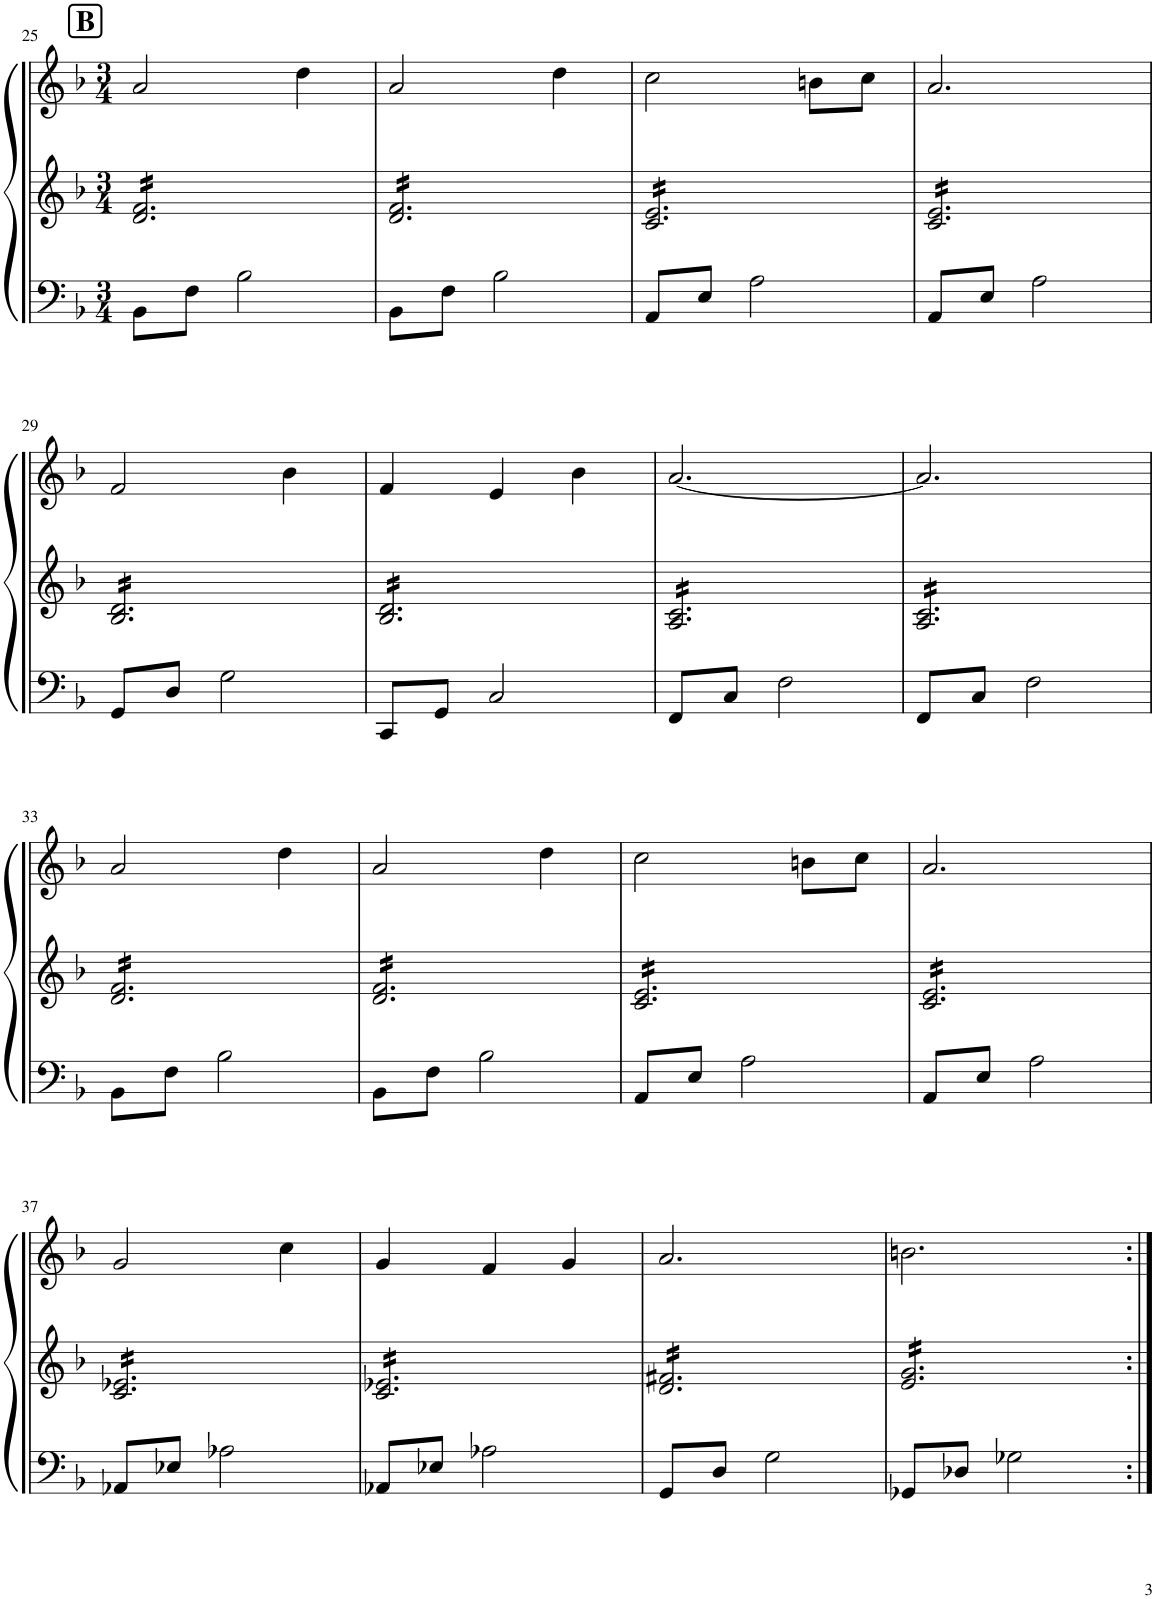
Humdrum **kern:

**kern	**kern	**kern
*part1	*part1	*part1
*staff3	*staff2	*staff1
*I"Strings	*	*
*I'Str.	*	*
!!LO:PB:g=z
*clefF4	*clefG2	*clefG2
*k[b-]	*k[b-]	*k[b-]
*M3/4	*M3/4	*M3/4
=25	=25	=25
*	*tremolo	*
8BB-\L	16d/ 16f/LL	2a/
.	16d/ 16f/	.
8F\J	16d/ 16f/	.
.	16d/ 16f/	.
2B-\	16d/ 16f/	.
.	16d/ 16f/	.
.	16d/ 16f/	.
.	16d/ 16f/	.
.	16d/ 16f/	4dd\
.	16d/ 16f/	.
.	16d/ 16f/	.
.	16d/ 16f/JJ	.
=26	=26	=26
8BB-\L	16d/ 16f/LL	2a/
.	16d/ 16f/	.
8F\J	16d/ 16f/	.
.	16d/ 16f/	.
2B-\	16d/ 16f/	.
.	16d/ 16f/	.
.	16d/ 16f/	.
.	16d/ 16f/	.
.	16d/ 16f/	4dd\
.	16d/ 16f/	.
.	16d/ 16f/	.
.	16d/ 16f/JJ	.
=27	=27	=27
8AA/L	16c/ 16e/LL	2cc\
.	16c/ 16e/	.
8E/J	16c/ 16e/	.
.	16c/ 16e/	.
2A\	16c/ 16e/	.
.	16c/ 16e/	.
.	16c/ 16e/	.
.	16c/ 16e/	.
.	16c/ 16e/	8bn\L
.	16c/ 16e/	.
.	16c/ 16e/	8cc\J
.	16c/ 16e/JJ	.
=28	=28	=28
8AA/L	16c/ 16e/LL	2.a/
.	16c/ 16e/	.
8E/J	16c/ 16e/	.
.	16c/ 16e/	.
2A\	16c/ 16e/	.
.	16c/ 16e/	.
.	16c/ 16e/	.
.	16c/ 16e/	.
.	16c/ 16e/	.
.	16c/ 16e/	.
.	16c/ 16e/	.
.	16c/ 16e/JJ	.
!!LO:LB:g=z
=29	=29	=29
8GG/L	16B-/ 16d/LL	2f/
.	16B-/ 16d/	.
8D/J	16B-/ 16d/	.
.	16B-/ 16d/	.
2G\	16B-/ 16d/	.
.	16B-/ 16d/	.
.	16B-/ 16d/	.
.	16B-/ 16d/	.
.	16B-/ 16d/	4b-\
.	16B-/ 16d/	.
.	16B-/ 16d/	.
.	16B-/ 16d/JJ	.
=30	=30	=30
8CC/L	16B-/ 16d/LL	4f/
.	16B-/ 16d/	.
8GG/J	16B-/ 16d/	.
.	16B-/ 16d/	.
2C/	16B-/ 16d/	4e/
.	16B-/ 16d/	.
.	16B-/ 16d/	.
.	16B-/ 16d/	.
.	16B-/ 16d/	4b-\
.	16B-/ 16d/	.
.	16B-/ 16d/	.
.	16B-/ 16d/JJ	.
=31	=31	=31
8FF/L	16A/ 16c/LL	[2.a/
.	16A/ 16c/	.
8C/J	16A/ 16c/	.
.	16A/ 16c/	.
2F\	16A/ 16c/	.
.	16A/ 16c/	.
.	16A/ 16c/	.
.	16A/ 16c/	.
.	16A/ 16c/	.
.	16A/ 16c/	.
.	16A/ 16c/	.
.	16A/ 16c/JJ	.
=32	=32	=32
8FF/L	16A/ 16c/LL	2.a/]
.	16A/ 16c/	.
8C/J	16A/ 16c/	.
.	16A/ 16c/	.
2F\	16A/ 16c/	.
.	16A/ 16c/	.
.	16A/ 16c/	.
.	16A/ 16c/	.
.	16A/ 16c/	.
.	16A/ 16c/	.
.	16A/ 16c/	.
.	16A/ 16c/JJ	.
!!LO:LB:g=z
=33	=33	=33
8BB-\L	16d/ 16f/LL	2a/
.	16d/ 16f/	.
8F\J	16d/ 16f/	.
.	16d/ 16f/	.
2B-\	16d/ 16f/	.
.	16d/ 16f/	.
.	16d/ 16f/	.
.	16d/ 16f/	.
.	16d/ 16f/	4dd\
.	16d/ 16f/	.
.	16d/ 16f/	.
.	16d/ 16f/JJ	.
=34	=34	=34
8BB-\L	16d/ 16f/LL	2a/
.	16d/ 16f/	.
8F\J	16d/ 16f/	.
.	16d/ 16f/	.
2B-\	16d/ 16f/	.
.	16d/ 16f/	.
.	16d/ 16f/	.
.	16d/ 16f/	.
.	16d/ 16f/	4dd\
.	16d/ 16f/	.
.	16d/ 16f/	.
.	16d/ 16f/JJ	.
=35	=35	=35
8AA/L	16c/ 16e/LL	2cc\
.	16c/ 16e/	.
8E/J	16c/ 16e/	.
.	16c/ 16e/	.
2A\	16c/ 16e/	.
.	16c/ 16e/	.
.	16c/ 16e/	.
.	16c/ 16e/	.
.	16c/ 16e/	8bn\L
.	16c/ 16e/	.
.	16c/ 16e/	8cc\J
.	16c/ 16e/JJ	.
=36	=36	=36
8AA/L	16c/ 16e/LL	2.a/
.	16c/ 16e/	.
8E/J	16c/ 16e/	.
.	16c/ 16e/	.
2A\	16c/ 16e/	.
.	16c/ 16e/	.
.	16c/ 16e/	.
.	16c/ 16e/	.
.	16c/ 16e/	.
.	16c/ 16e/	.
.	16c/ 16e/	.
.	16c/ 16e/JJ	.
!!LO:LB:g=z
=37	=37	=37
8AA-X/L	16c/ 16e-X/LL	2g/
.	16c/ 16e-X/	.
8E-X/J	16c/ 16e-X/	.
.	16c/ 16e-X/	.
2A-X\	16c/ 16e-X/	.
.	16c/ 16e-X/	.
.	16c/ 16e-X/	.
.	16c/ 16e-X/	.
.	16c/ 16e-X/	4cc\
.	16c/ 16e-X/	.
.	16c/ 16e-X/	.
.	16c/ 16e-X/JJ	.
=38	=38	=38
8AA-X/L	16c/ 16e-X/LL	4g/
.	16c/ 16e-X/	.
8E-X/J	16c/ 16e-X/	.
.	16c/ 16e-X/	.
2A-X\	16c/ 16e-X/	4f/
.	16c/ 16e-X/	.
.	16c/ 16e-X/	.
.	16c/ 16e-X/	.
.	16c/ 16e-X/	4g/
.	16c/ 16e-X/	.
.	16c/ 16e-X/	.
.	16c/ 16e-X/JJ	.
=39	=39	=39
8GG/L	16d/ 16f#X/LL	2.a/
.	16d/ 16f#X/	.
8D/J	16d/ 16f#X/	.
.	16d/ 16f#X/	.
2G\	16d/ 16f#X/	.
.	16d/ 16f#X/	.
.	16d/ 16f#X/	.
.	16d/ 16f#X/	.
.	16d/ 16f#X/	.
.	16d/ 16f#X/	.
.	16d/ 16f#X/	.
.	16d/ 16f#X/JJ	.
=40	=40	=40
8GG-X/L	16e/ 16g/LL	2.bn\
.	16e/ 16g/	.
8D-X/J	16e/ 16g/	.
.	16e/ 16g/	.
2G-X\	16e/ 16g/	.
.	16e/ 16g/	.
.	16e/ 16g/	.
.	16e/ 16g/	.
.	16e/ 16g/	.
.	16e/ 16g/	.
.	16e/ 16g/	.
.	16e/ 16g/JJ	.
*	*Xtremolo	*
=:|!	=:|!	=:|!
*-	*-	*-
